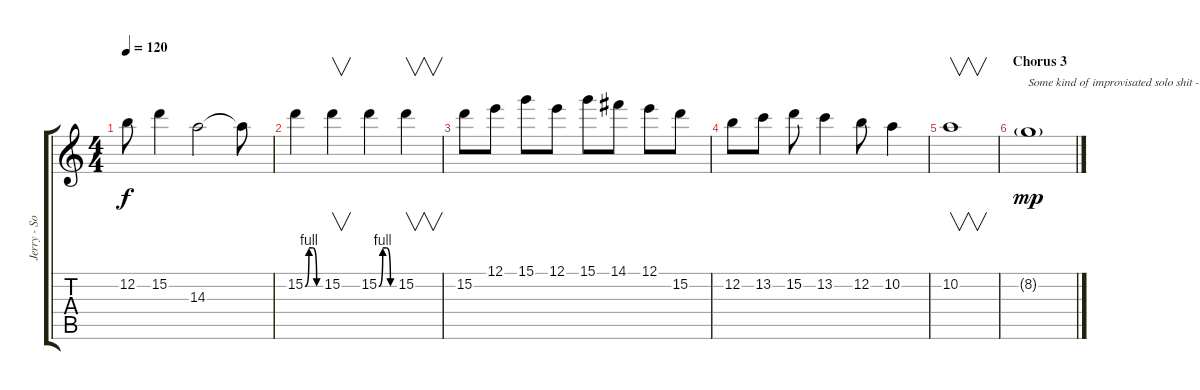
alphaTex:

\track ("Jerry - Solo Guitar" "Jerry - So") {instrument distortionguitar}
\staff {score tabs}
\tuning (E4 B3 G3 D3 A2 E2) {hide}
\ts (4 4)
\tempo 120
\clef g2
\ks c
12.2.8{dy f} 15.2.4 14.3.2 14.3{t}.8 |
15.2{be (custom 0 0 15 4 30 4 45 0 60 0)}.4 15.2.4{v} 15.2{be (custom 0 0 15 4 30 4 45 0 60 0)}.4 15.2.4{v} |
15.2.8 12.1.8 15.1.8 12.1.8 15.1.8 14.1.8 12.1.8 15.2.8 |
12.2.8 13.2.8 15.2.8 13.2.4 12.2.8 10.2.4 |
10.2.1{v} |
\section ("" "Chorus 3")
8.2{g}.1{txt "Some kind of improvisated solo shit ->" dy mp}
